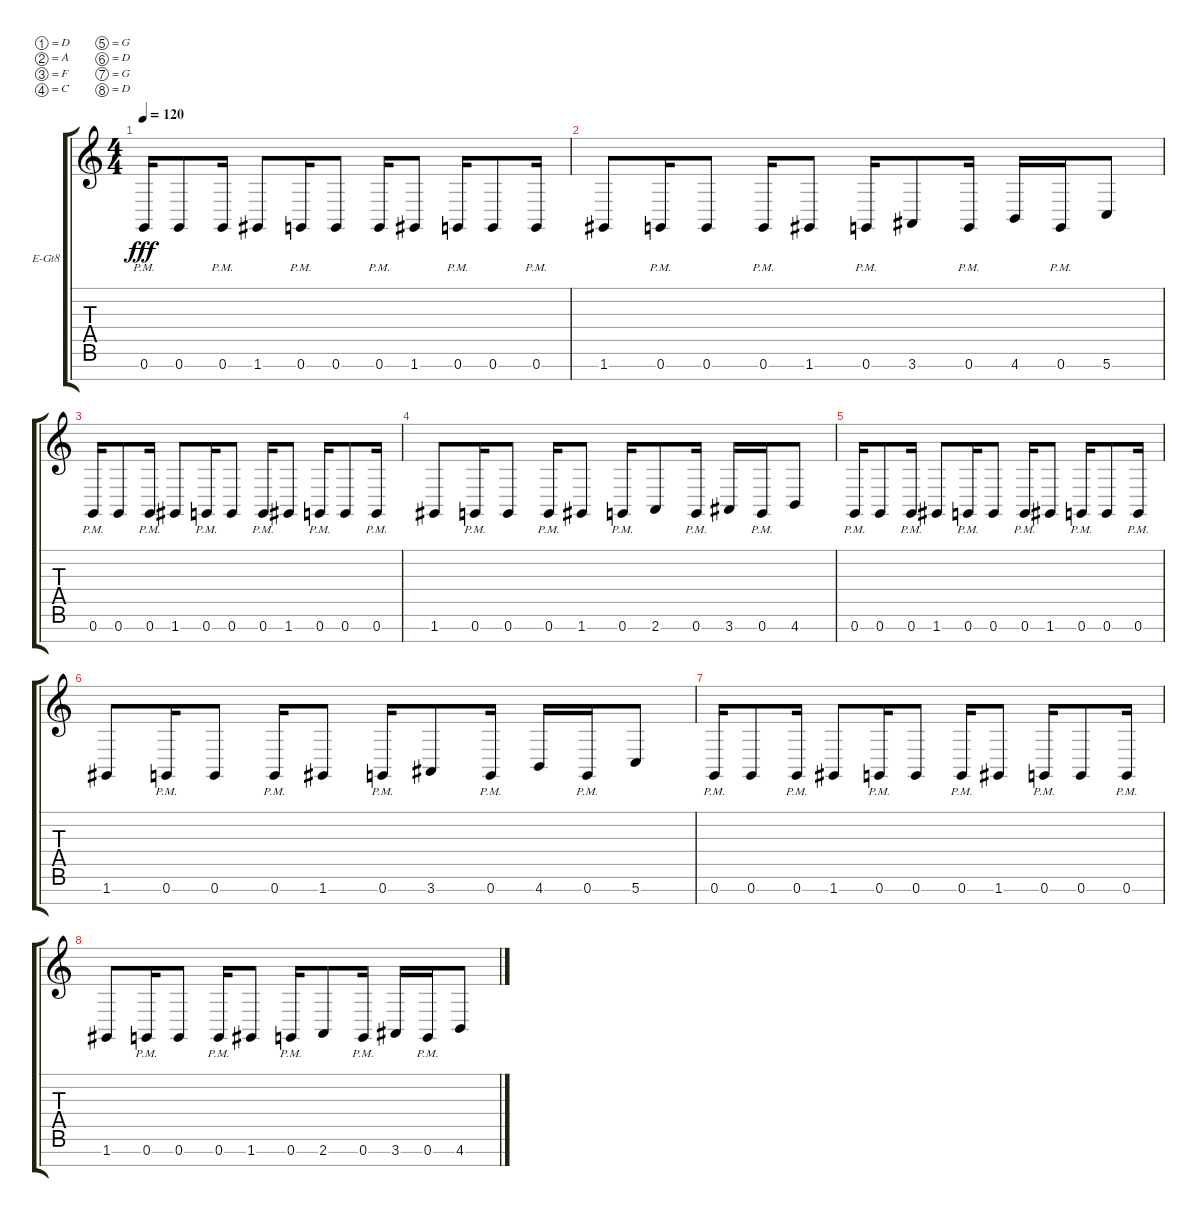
\bracketExtendMode groupsimilarinstruments
\firstSystemTrackNameOrientation horizontal
\otherSystemsTrackNameOrientation horizontal
\track ("Sam" "E-Gt8") {instrument overdrivenguitar}
\staff {score tabs}
\tuning (D4 A3 F3 C3 G2 D2 G1 D1)
\ts (4 4)
\tempo 120
\clef g2
\ks c
0.7{pm}.16{dy fff} 0.7.8 0.7{pm}.16 1.7.8 0.7{pm}.16 0.7.8 0.7{pm}.16 1.7.8 0.7{pm}.16 0.7.8 0.7{pm}.16 |
1.7.8 0.7{pm}.16 0.7.8 0.7{pm}.16 1.7.8 0.7{pm}.16 3.7.8 0.7{pm}.16 4.7.16 0.7{pm}.16 5.7.8 |
0.7{pm}.16 0.7.8 0.7{pm}.16 1.7.8 0.7{pm}.16 0.7.8 0.7{pm}.16 1.7.8 0.7{pm}.16 0.7.8 0.7{pm}.16 |
1.7.8 0.7{pm}.16 0.7.8 0.7{pm}.16 1.7.8 0.7{pm}.16 2.7.8 0.7{pm}.16 3.7.16 0.7{pm}.16 4.7.8 |
0.7{pm}.16 0.7.8 0.7{pm}.16 1.7.8 0.7{pm}.16 0.7.8 0.7{pm}.16 1.7.8 0.7{pm}.16 0.7.8 0.7{pm}.16 |
1.7.8 0.7{pm}.16 0.7.8 0.7{pm}.16 1.7.8 0.7{pm}.16 3.7.8 0.7{pm}.16 4.7.16 0.7{pm}.16 5.7.8 |
0.7{pm}.16 0.7.8 0.7{pm}.16 1.7.8 0.7{pm}.16 0.7.8 0.7{pm}.16 1.7.8 0.7{pm}.16 0.7.8 0.7{pm}.16 |
1.7.8 0.7{pm}.16 0.7.8 0.7{pm}.16 1.7.8 0.7{pm}.16 2.7.8 0.7{pm}.16 3.7.16 0.7{pm}.16 4.7.8
